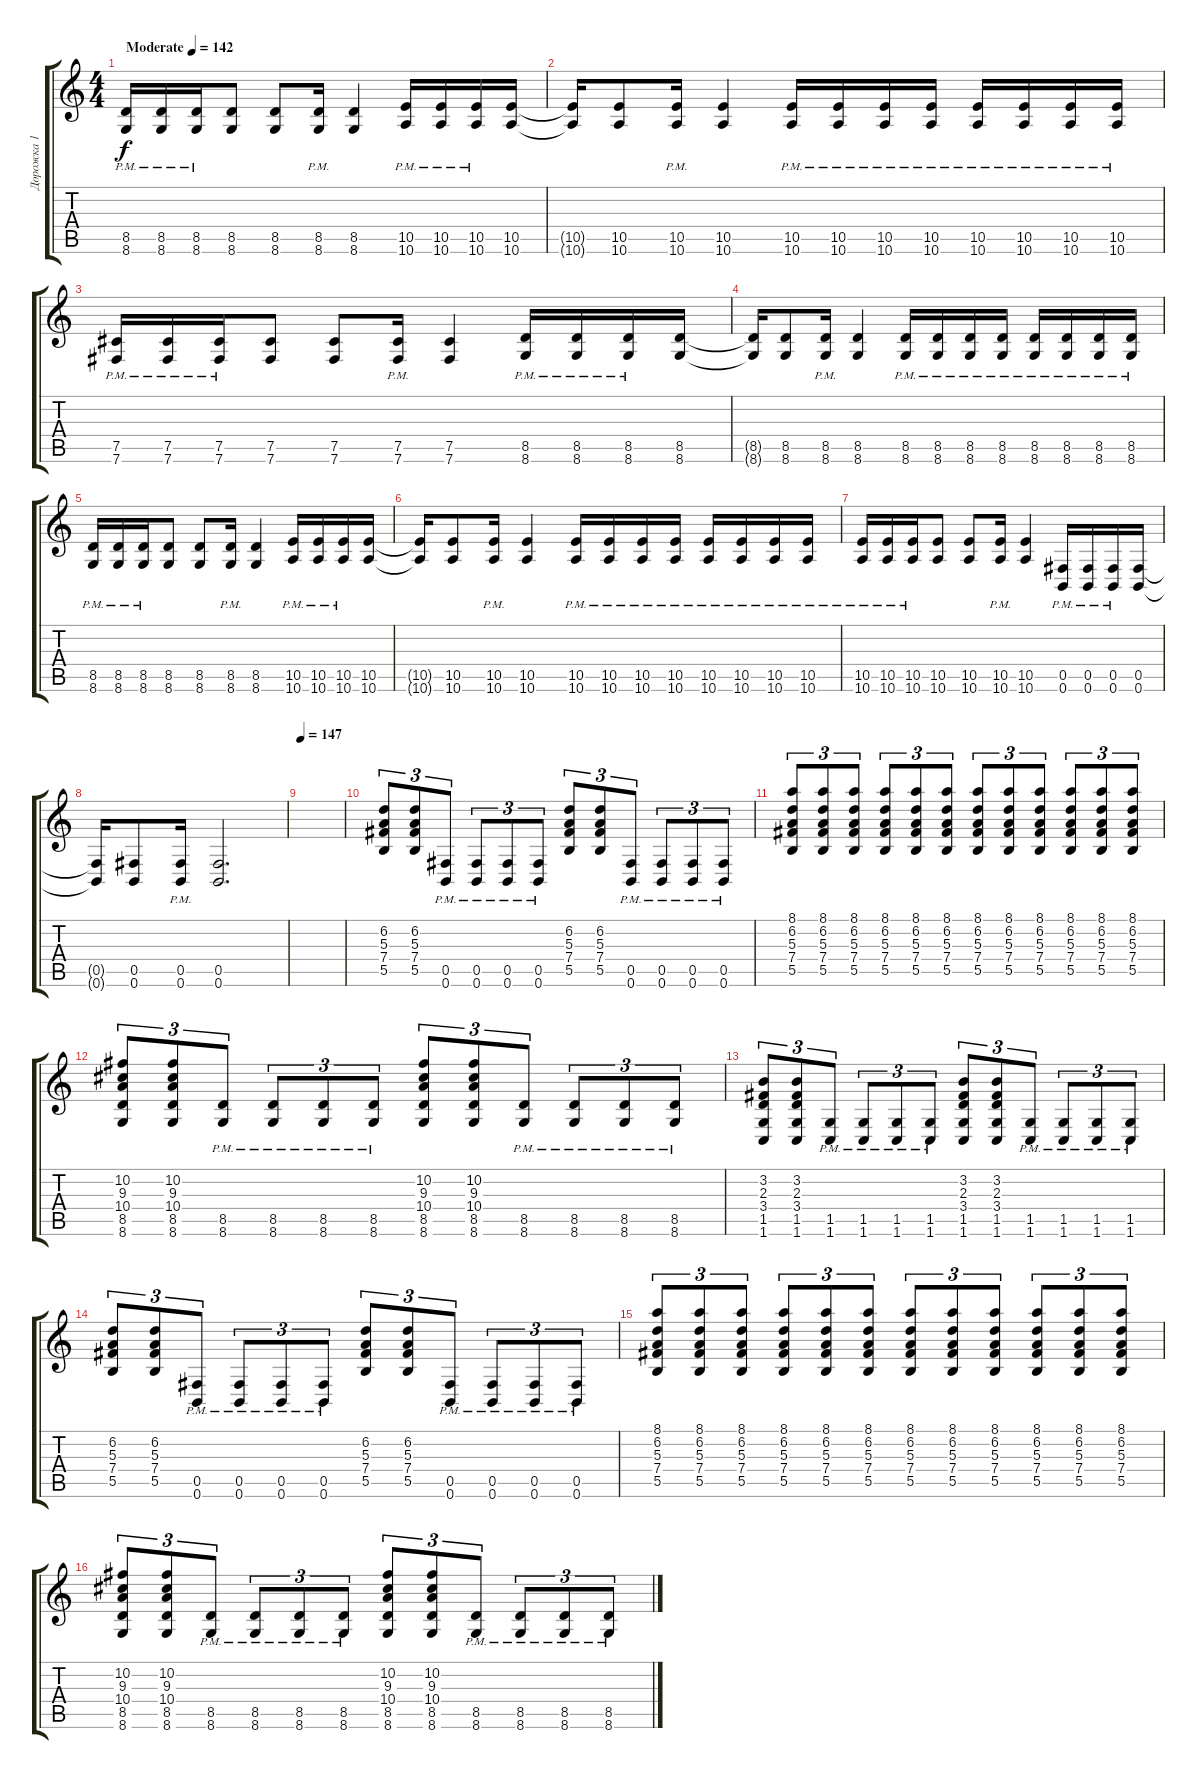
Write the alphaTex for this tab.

\track ("Дорожка 1" "Дорожка 1") {instrument distortionguitar}
\staff {score tabs}
\tuning (Db4 Ab3 E3 B2 Gb2 B1) {hide}
\ts (4 4)
\tempo (142 "Moderate")
\clef g2
\ks c
(8.5{pm} 8.6{pm}).16{dy f instrument distortionguitar} (8.5{pm} 8.6{pm}).16 (8.5{pm} 8.6{pm}).16 (8.5 8.6).8 (8.5 8.6).8 (8.5{pm} 8.6{pm}).16 (8.5 8.6).4 (10.5{pm} 10.6{pm}).16 (10.5{pm} 10.6{pm}).16 (10.5{pm} 10.6{pm}).16 (10.5 10.6).16 |
(10.5{t} 10.6{t}).16 (10.5 10.6).8 (10.5{pm} 10.6{pm}).16 (10.5 10.6).4 (10.5{pm} 10.6{pm}).16 (10.5{pm} 10.6{pm}).16 (10.5{pm} 10.6{pm}).16 (10.5{pm} 10.6{pm}).16 (10.5{pm} 10.6{pm}).16 (10.5{pm} 10.6{pm}).16 (10.5{pm} 10.6{pm}).16 (10.5{pm} 10.6{pm}).16 |
(7.5{pm} 7.6{pm}).16 (7.5{pm} 7.6{pm}).16 (7.5{pm} 7.6{pm}).16 (7.5 7.6).8 (7.5 7.6).8 (7.5{pm} 7.6{pm}).16 (7.5 7.6).4 (8.5{pm} 8.6{pm}).16 (8.5{pm} 8.6{pm}).16 (8.5{pm} 8.6{pm}).16 (8.5 8.6).16 |
(8.5{t} 8.6{t}).16 (8.5 8.6).8 (8.5{pm} 8.6{pm}).16 (8.5 8.6).4 (8.5{pm} 8.6{pm}).16 (8.5{pm} 8.6{pm}).16 (8.5{pm} 8.6{pm}).16 (8.5{pm} 8.6{pm}).16 (8.5{pm} 8.6{pm}).16 (8.5{pm} 8.6{pm}).16 (8.5{pm} 8.6{pm}).16 (8.5{pm} 8.6{pm}).16 |
(8.5{pm} 8.6{pm}).16 (8.5{pm} 8.6{pm}).16 (8.5{pm} 8.6{pm}).16 (8.5 8.6).8 (8.5 8.6).8 (8.5{pm} 8.6{pm}).16 (8.5 8.6).4 (10.5{pm} 10.6{pm}).16 (10.5{pm} 10.6{pm}).16 (10.5{pm} 10.6{pm}).16 (10.5 10.6).16 |
(10.5{t} 10.6{t}).16 (10.5 10.6).8 (10.5{pm} 10.6{pm}).16 (10.5 10.6).4 (10.5{pm} 10.6{pm}).16 (10.5{pm} 10.6{pm}).16 (10.5{pm} 10.6{pm}).16 (10.5{pm} 10.6{pm}).16 (10.5{pm} 10.6{pm}).16 (10.5{pm} 10.6{pm}).16 (10.5{pm} 10.6{pm}).16 (10.5{pm} 10.6{pm}).16 |
(10.5{pm} 10.6{pm}).16 (10.5{pm} 10.6{pm}).16 (10.5{pm} 10.6{pm}).16 (10.5 10.6).8 (10.5 10.6).8 (10.5{pm} 10.6{pm}).16 (10.5 10.6).4 (0.5{pm} 0.6{pm}).16 (0.5{pm} 0.6{pm}).16 (0.5{pm} 0.6{pm}).16 (0.5 0.6).16 |
(0.5{t} 0.6{t}).16 (0.5 0.6).8 (0.5{pm} 0.6{pm}).16 (0.5 0.6).2{d} |
\tempo 147
|
(6.2 5.3 7.4 5.5).8{tu (3 2)} (6.2 5.3 7.4 5.5).8{tu (3 2)} (0.5{pm} 0.6{pm}).8{tu (3 2)} (0.5{pm} 0.6{pm}).8{tu (3 2)} (0.5{pm} 0.6{pm}).8{tu (3 2)} (0.5{pm} 0.6{pm}).8{tu (3 2)} (6.2 5.3 7.4 5.5).8{tu (3 2)} (6.2 5.3 7.4 5.5).8{tu (3 2)} (0.5{pm} 0.6{pm}).8{tu (3 2)} (0.5{pm} 0.6{pm}).8{tu (3 2)} (0.5{pm} 0.6{pm}).8{tu (3 2)} (0.5{pm} 0.6{pm}).8{tu (3 2)} |
(8.1 6.2 5.3 7.4 5.5).8{tu (3 2)} (8.1 6.2 5.3 7.4 5.5).8{tu (3 2)} (8.1 6.2 5.3 7.4 5.5).8{tu (3 2)} (8.1 6.2 5.3 7.4 5.5).8{tu (3 2)} (8.1 6.2 5.3 7.4 5.5).8{tu (3 2)} (8.1 6.2 5.3 7.4 5.5).8{tu (3 2)} (8.1 6.2 5.3 7.4 5.5).8{tu (3 2)} (8.1 6.2 5.3 7.4 5.5).8{tu (3 2)} (8.1 6.2 5.3 7.4 5.5).8{tu (3 2)} (8.1 6.2 5.3 7.4 5.5).8{tu (3 2)} (8.1 6.2 5.3 7.4 5.5).8{tu (3 2)} (8.1 6.2 5.3 7.4 5.5).8{tu (3 2)} |
(10.2 9.3 10.4 8.5 8.6).8{tu (3 2)} (10.2 9.3 10.4 8.5 8.6).8{tu (3 2)} (8.5{pm} 8.6{pm}).8{tu (3 2)} (8.5{pm} 8.6{pm}).8{tu (3 2)} (8.5{pm} 8.6{pm}).8{tu (3 2)} (8.5{pm} 8.6{pm}).8{tu (3 2)} (10.2 9.3 10.4 8.5 8.6).8{tu (3 2)} (10.2 9.3 10.4 8.5 8.6).8{tu (3 2)} (8.5{pm} 8.6{pm}).8{tu (3 2)} (8.5{pm} 8.6{pm}).8{tu (3 2)} (8.5{pm} 8.6{pm}).8{tu (3 2)} (8.5{pm} 8.6{pm}).8{tu (3 2)} |
(3.2 2.3 3.4 1.5 1.6).8{tu (3 2)} (3.2 2.3 3.4 1.5 1.6).8{tu (3 2)} (1.5{pm} 1.6{pm}).8{tu (3 2)} (1.5{pm} 1.6{pm}).8{tu (3 2)} (1.5{pm} 1.6{pm}).8{tu (3 2)} (1.5{pm} 1.6{pm}).8{tu (3 2)} (3.2 2.3 3.4 1.5 1.6).8{tu (3 2)} (3.2 2.3 3.4 1.5 1.6).8{tu (3 2)} (1.5{pm} 1.6{pm}).8{tu (3 2)} (1.5{pm} 1.6{pm}).8{tu (3 2)} (1.5{pm} 1.6{pm}).8{tu (3 2)} (1.5{pm} 1.6{pm}).8{tu (3 2)} |
(6.2 5.3 7.4 5.5).8{tu (3 2)} (6.2 5.3 7.4 5.5).8{tu (3 2)} (0.5{pm} 0.6{pm}).8{tu (3 2)} (0.5{pm} 0.6{pm}).8{tu (3 2)} (0.5{pm} 0.6{pm}).8{tu (3 2)} (0.5{pm} 0.6{pm}).8{tu (3 2)} (6.2 5.3 7.4 5.5).8{tu (3 2)} (6.2 5.3 7.4 5.5).8{tu (3 2)} (0.5{pm} 0.6{pm}).8{tu (3 2)} (0.5{pm} 0.6{pm}).8{tu (3 2)} (0.5{pm} 0.6{pm}).8{tu (3 2)} (0.5{pm} 0.6{pm}).8{tu (3 2)} |
(8.1 6.2 5.3 7.4 5.5).8{tu (3 2)} (8.1 6.2 5.3 7.4 5.5).8{tu (3 2)} (8.1 6.2 5.3 7.4 5.5).8{tu (3 2)} (8.1 6.2 5.3 7.4 5.5).8{tu (3 2)} (8.1 6.2 5.3 7.4 5.5).8{tu (3 2)} (8.1 6.2 5.3 7.4 5.5).8{tu (3 2)} (8.1 6.2 5.3 7.4 5.5).8{tu (3 2)} (8.1 6.2 5.3 7.4 5.5).8{tu (3 2)} (8.1 6.2 5.3 7.4 5.5).8{tu (3 2)} (8.1 6.2 5.3 7.4 5.5).8{tu (3 2)} (8.1 6.2 5.3 7.4 5.5).8{tu (3 2)} (8.1 6.2 5.3 7.4 5.5).8{tu (3 2)} |
(10.2 9.3 10.4 8.5 8.6).8{tu (3 2)} (10.2 9.3 10.4 8.5 8.6).8{tu (3 2)} (8.5{pm} 8.6{pm}).8{tu (3 2)} (8.5{pm} 8.6{pm}).8{tu (3 2)} (8.5{pm} 8.6{pm}).8{tu (3 2)} (8.5{pm} 8.6{pm}).8{tu (3 2)} (10.2 9.3 10.4 8.5 8.6).8{tu (3 2)} (10.2 9.3 10.4 8.5 8.6).8{tu (3 2)} (8.5{pm} 8.6{pm}).8{tu (3 2)} (8.5{pm} 8.6{pm}).8{tu (3 2)} (8.5{pm} 8.6{pm}).8{tu (3 2)} (8.5{pm} 8.6{pm}).8{tu (3 2)}
